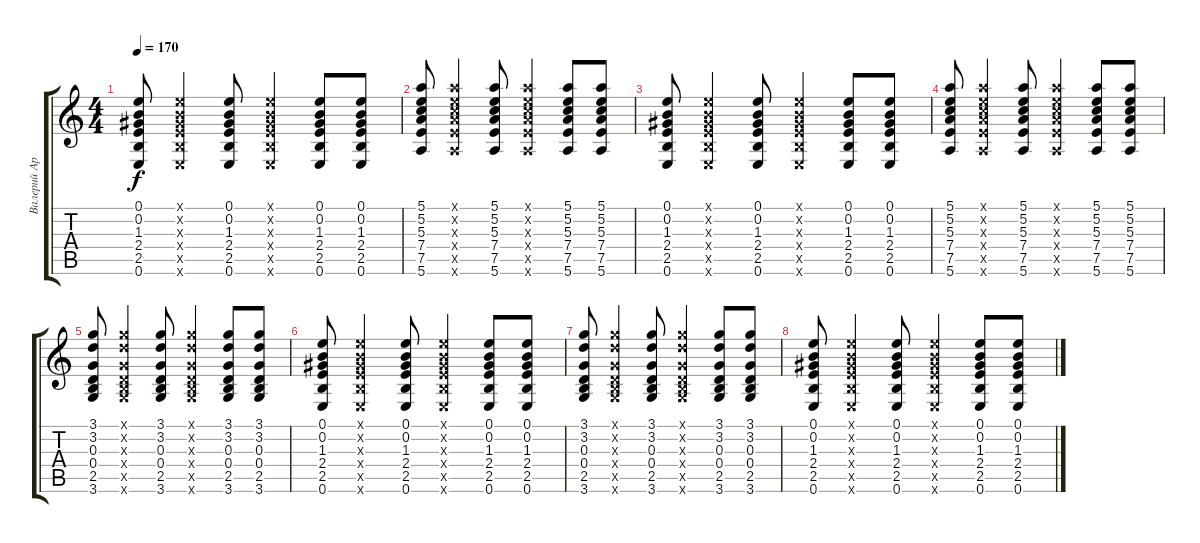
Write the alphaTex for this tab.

\track ("Валерий Аркадин (запись)" "Валерий Ар") {instrument electricguitarclean}
\staff {score tabs}
\tuning (E4 B3 G3 D3 A2 E2) {hide}
\ts (4 4)
\tempo 170
\clef g2
\ks c
(0.1 0.2 1.3 2.4 2.5 0.6).8{dy f} (0.1{x} 0.2{x} 1.3{x} 2.4{x} 2.5{x} 0.6{x}).4 (0.1 0.2 1.3 2.4 2.5 0.6).8 (0.1{x} 0.2{x} 1.3{x} 2.4{x} 2.5{x} 0.6{x}).4 (0.1 0.2 1.3 2.4 2.5 0.6).8 (0.1 0.2 1.3 2.4 2.5 0.6).8 |
(5.1 5.2 5.3 7.4 7.5 5.6).8 (5.1{x} 5.2{x} 5.3{x} 7.4{x} 7.5{x} 5.6{x}).4 (5.1 5.2 5.3 7.4 7.5 5.6).8 (5.1{x} 5.2{x} 5.3{x} 7.4{x} 7.5{x} 5.6{x}).4 (5.1 5.2 5.3 7.4 7.5 5.6).8 (5.1 5.2 5.3 7.4 7.5 5.6).8 |
(0.1 0.2 1.3 2.4 2.5 0.6).8 (0.1{x} 0.2{x} 1.3{x} 2.4{x} 2.5{x} 0.6{x}).4 (0.1 0.2 1.3 2.4 2.5 0.6).8 (0.1{x} 0.2{x} 1.3{x} 2.4{x} 2.5{x} 0.6{x}).4 (0.1 0.2 1.3 2.4 2.5 0.6).8 (0.1 0.2 1.3 2.4 2.5 0.6).8 |
(5.1 5.2 5.3 7.4 7.5 5.6).8 (5.1{x} 5.2{x} 5.3{x} 7.4{x} 7.5{x} 5.6{x}).4 (5.1 5.2 5.3 7.4 7.5 5.6).8 (5.1{x} 5.2{x} 5.3{x} 7.4{x} 7.5{x} 5.6{x}).4 (5.1 5.2 5.3 7.4 7.5 5.6).8 (5.1 5.2 5.3 7.4 7.5 5.6).8 |
(3.1 3.2 0.3 0.4 2.5 3.6).8 (3.1{x} 3.2{x} 0.3{x} 0.4{x} 2.5{x} 3.6{x}).4 (3.1 3.2 0.3 0.4 2.5 3.6).8 (3.1{x} 3.2{x} 0.3{x} 0.4{x} 2.5{x} 3.6{x}).4 (3.1 3.2 0.3 0.4 2.5 3.6).8 (3.1 3.2 0.3 0.4 2.5 3.6).8 |
(0.1 0.2 1.3 2.4 2.5 0.6).8 (0.1{x} 0.2{x} 1.3{x} 2.4{x} 2.5{x} 0.6{x}).4 (0.1 0.2 1.3 2.4 2.5 0.6).8 (0.1{x} 0.2{x} 1.3{x} 2.4{x} 2.5{x} 0.6{x}).4 (0.1 0.2 1.3 2.4 2.5 0.6).8 (0.1 0.2 1.3 2.4 2.5 0.6).8 |
(3.1 3.2 0.3 0.4 2.5 3.6).8 (3.1{x} 3.2{x} 0.3{x} 0.4{x} 2.5{x} 3.6{x}).4 (3.1 3.2 0.3 0.4 2.5 3.6).8 (3.1{x} 3.2{x} 0.3{x} 0.4{x} 2.5{x} 3.6{x}).4 (3.1 3.2 0.3 0.4 2.5 3.6).8 (3.1 3.2 0.3 0.4 2.5 3.6).8 |
(0.1 0.2 1.3 2.4 2.5 0.6).8 (0.1{x} 0.2{x} 1.3{x} 2.4{x} 2.5{x} 0.6{x}).4 (0.1 0.2 1.3 2.4 2.5 0.6).8 (0.1{x} 0.2{x} 1.3{x} 2.4{x} 2.5{x} 0.6{x}).4 (0.1 0.2 1.3 2.4 2.5 0.6).8 (0.1 0.2 1.3 2.4 2.5 0.6).8
